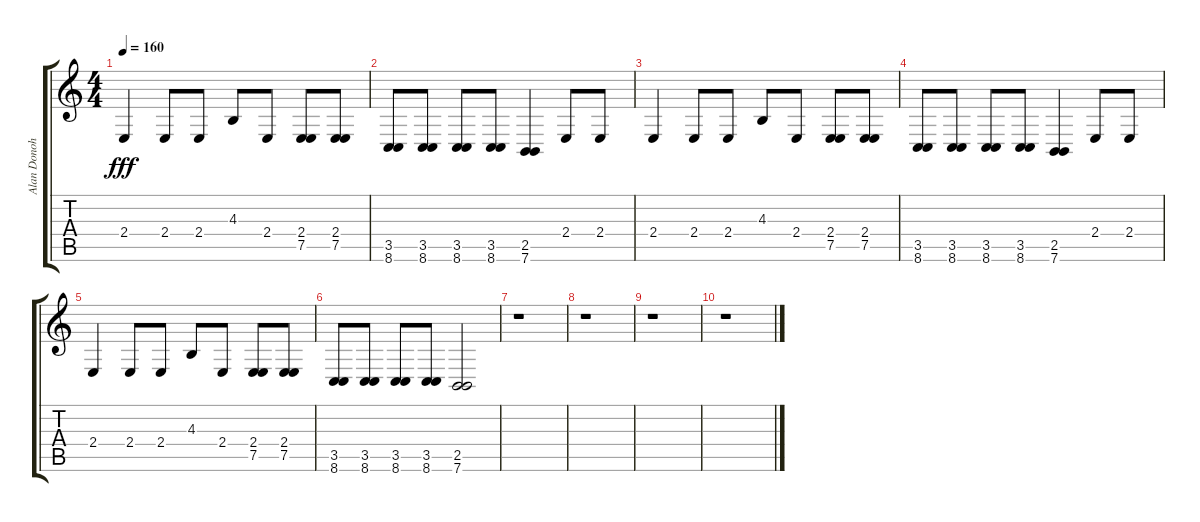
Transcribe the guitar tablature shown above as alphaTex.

\track ("Alan Donohoe - Vocals" "Alan Donoh") {instrument bassoon}
\staff {score tabs}
\tuning (E4 B3 G3 D3 A2 E2) {hide}
\ts (4 4)
\tempo 160
\clef g2
\ks c
2.4.4{dy fff} 2.4.8 2.4.8 4.3.8 2.4.8 (2.4 7.5).8 (2.4 7.5).8 |
(3.5 8.6).8 (3.5 8.6).8 (3.5 8.6).8 (3.5 8.6).8 (2.5 7.6).4 2.4.8 2.4.8 |
2.4.4 2.4.8 2.4.8 4.3.8 2.4.8 (2.4 7.5).8 (2.4 7.5).8 |
(3.5 8.6).8 (3.5 8.6).8 (3.5 8.6).8 (3.5 8.6).8 (2.5 7.6).4 2.4.8 2.4.8 |
2.4.4 2.4.8 2.4.8 4.3.8 2.4.8 (2.4 7.5).8 (2.4 7.5).8 |
(3.5 8.6).8 (3.5 8.6).8 (3.5 8.6).8 (3.5 8.6).8 (2.5 7.6).2 |
r.1 |
r.1 |
r.1 |
r.1
